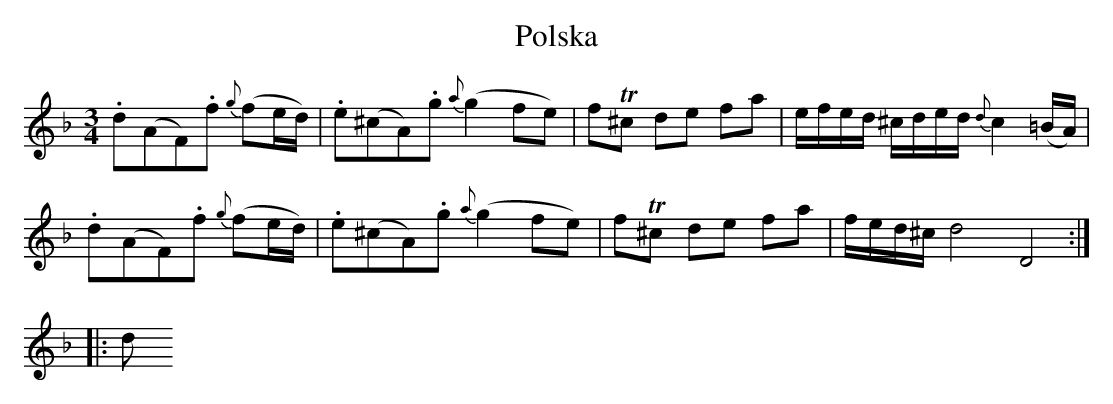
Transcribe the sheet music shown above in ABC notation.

X:1
T:Polska
M:3/4
L:1/8
K:Dm
.d(AF).f {g}(fe/d/) | .e(^cA).g {a}(g2fe) | fT^c de fa | e/f/e/d/ ^c/d/e/d/ {d}c2(=B/A/) |
.d(AF).f {g}(fe/d/) | .e(^cA).g {a}(g2fe) | fT^c de fa | f/e/d/^c/ d4 D4 ::
d
